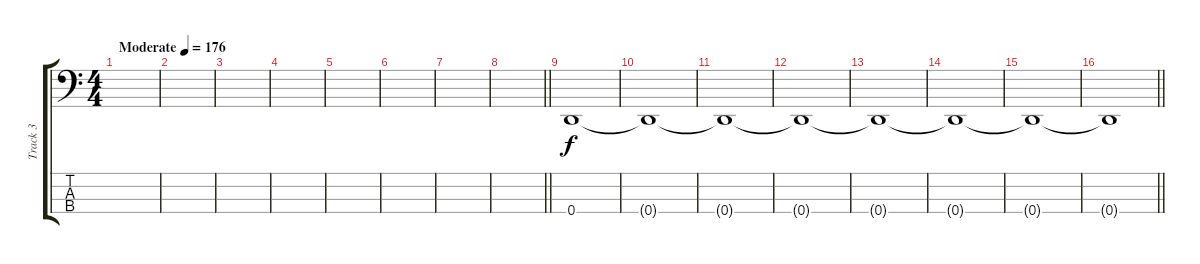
\track ("Track 3" "Track 3") {instrument electricbassfinger}
\staff {score tabs}
\tuning (G2 D2 A1 D1) {hide}
\ts (4 4)
\tempo (176 "Moderate")
\clef f4
\ks c
|
|
|
|
|
|
|
\barLineRight lightlight
|
0.4.1 |
0.4{t}.1 |
0.4{t}.1 |
0.4{t}.1 |
0.4{t}.1 |
0.4{t}.1 |
0.4{t}.1 |
\barLineRight lightlight
0.4{t}.1
